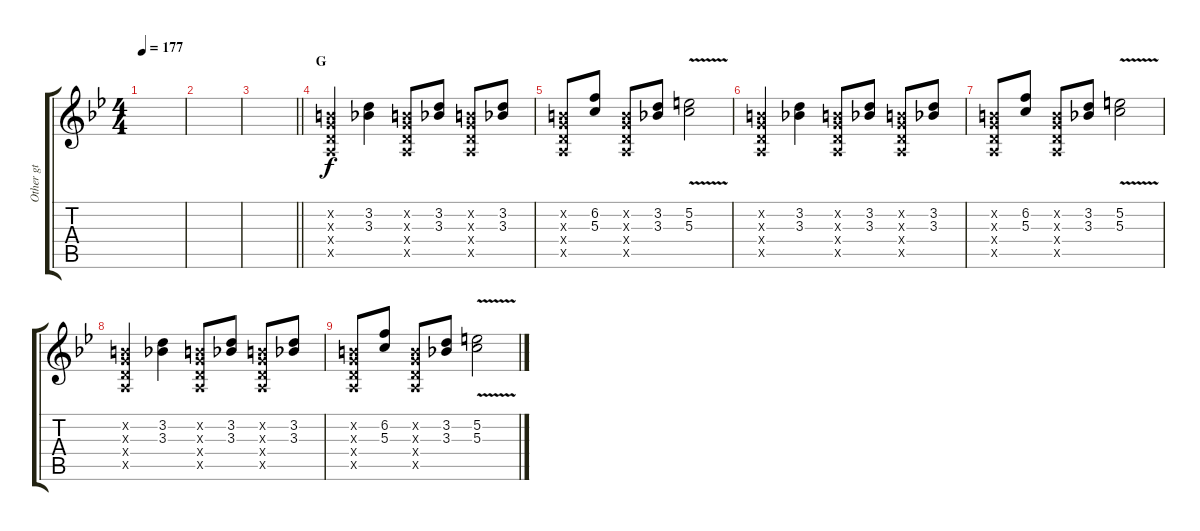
\track ("Other gt" "Other gt") {instrument acousticguitarsteel}
\staff {score tabs}
\tuning (E4 B3 G3 D3 A2 E2) {hide}
\ts (4 4)
\tempo 177
\clef g2
\ks bb
|
|
\barLineRight lightlight
|
\section ("" "G")
(0.2{x} 0.3{x} 0.4{x} 0.5{x}).4 (3.2 3.3).4 (0.2{x} 0.3{x} 0.4{x} 0.5{x}).8 (3.2 3.3).8 (0.2{x} 0.3{x} 0.4{x} 0.5{x}).8 (3.2 3.3).8 |
(0.2{x} 0.3{x} 0.4{x} 0.5{x}).8 (6.2 5.3).8 (0.2{x} 0.3{x} 0.4{x} 0.5{x}).8 (3.2 3.3).8 (5.2{v} 5.3{v}).2 |
(0.2{x} 0.3{x} 0.4{x} 0.5{x}).4 (3.2 3.3).4 (0.2{x} 0.3{x} 0.4{x} 0.5{x}).8 (3.2 3.3).8 (0.2{x} 0.3{x} 0.4{x} 0.5{x}).8 (3.2 3.3).8 |
(0.2{x} 0.3{x} 0.4{x} 0.5{x}).8 (6.2 5.3).8 (0.2{x} 0.3{x} 0.4{x} 0.5{x}).8 (3.2 3.3).8 (5.2{v} 5.3{v}).2 |
(0.2{x} 0.3{x} 0.4{x} 0.5{x}).4 (3.2 3.3).4 (0.2{x} 0.3{x} 0.4{x} 0.5{x}).8 (3.2 3.3).8 (0.2{x} 0.3{x} 0.4{x} 0.5{x}).8 (3.2 3.3).8 |
(0.2{x} 0.3{x} 0.4{x} 0.5{x}).8 (6.2 5.3).8 (0.2{x} 0.3{x} 0.4{x} 0.5{x}).8 (3.2 3.3).8 (5.2{v} 5.3{v}).2
